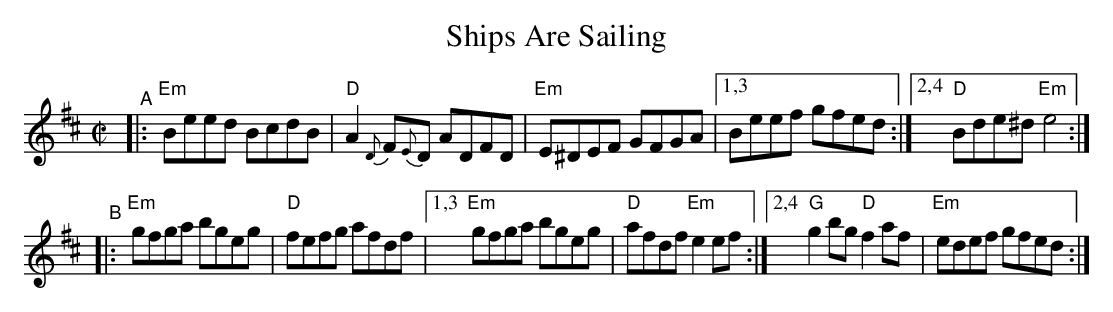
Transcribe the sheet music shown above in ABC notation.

X:1
T: Ships Are Sailing
M: C|
L: 1/8
K: Edor
"^A"\
|: "Em"Beed BcdB | "D"A2{D}F{E}D ADFD | "Em"E^DEF GFGA |[1,3 Beef gfed :|[2,4 "D"Bde^d "Em"e4 :|
"^B"\
|: "Em"gfga bgeg | "D"fefg afdf |[1,3 "Em"gfga bgeg | "D"afdf "Em"e2ef :|[2,4 "G"g2bg "D"f2af | "Em"edef gfed :|
